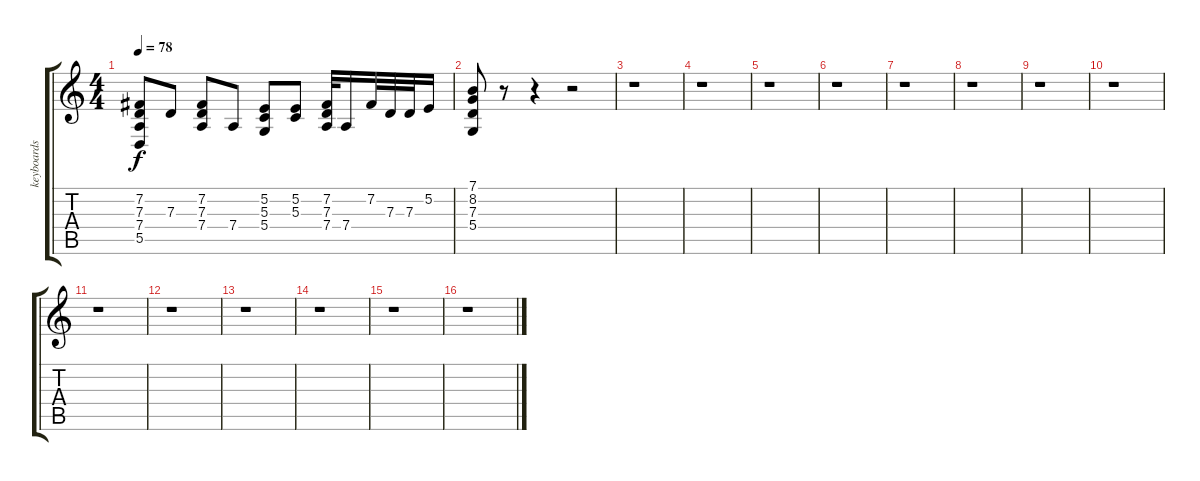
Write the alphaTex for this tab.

\track ("keyboards" "keyboards") {instrument stringensemble1}
\staff {score tabs}
\tuning (E4 B3 G3 D3 A2 E2) {hide}
\ts (4 4)
\tempo 78
\clef g2
\ks c
(7.2 7.3 7.4 5.5).8{txt " " dy f} 7.3.8 (7.2 7.3 7.4).8 7.4.8 (5.2 5.3 5.4).8 (5.2 5.3).8 (7.2 7.3 7.4).32 7.4.16 7.2.32 7.3.32 7.3.32 5.2.16 |
(7.1 8.2 7.3 5.4).8{txt " "} r.8 r.4 r.2 |
r.1 |
r.1 |
r.1 |
r.1 |
r.1 |
r.1 |
r.1 |
r.1 |
r.1 |
r.1 |
r.1 |
r.1 |
r.1 |
r.1
